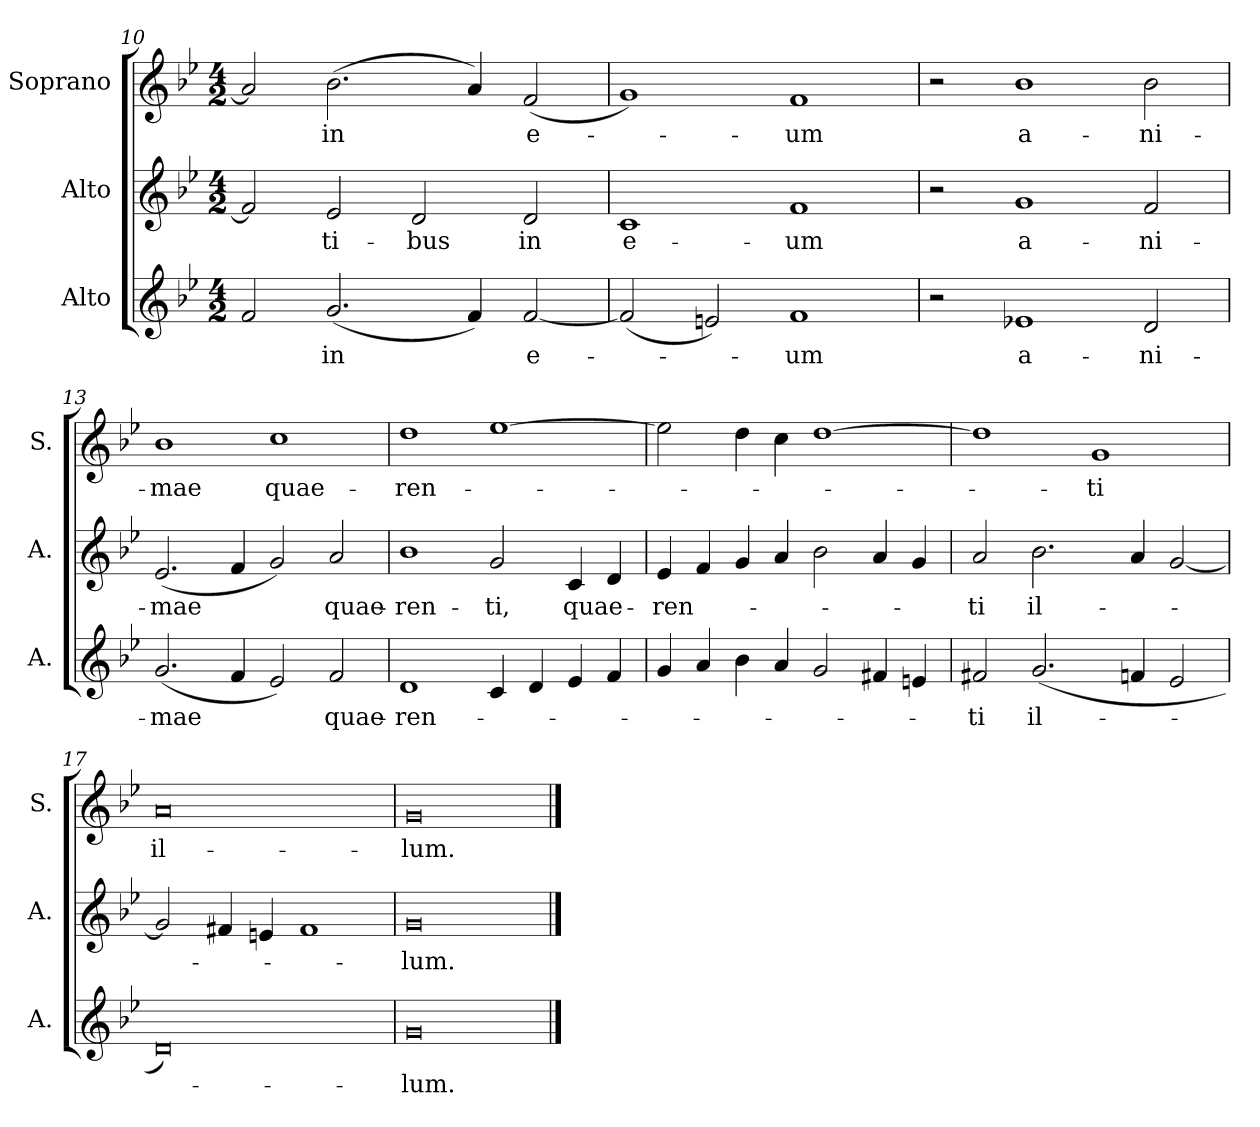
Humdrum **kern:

**kern	**text	**kern	**text	**kern	**text
*part3	*part3	*part2	*part2	*part1	*part1
*staff3	*staff3	*staff2	*staff2	*staff1	*staff1
*I"Alto	*	*I"Alto	*	*I"Soprano	*
*I'A.	*	*I'A.	*	*I'S.	*
*clefG2	*	*clefG2	*	*clefG2	*
*k[b-e-]	*	*k[b-e-]	*	*k[b-e-]	*
*B-:	*	*B-:	*	*B-:	*
*M4/2	*	*M4/2	*	*M4/2	*
=10	=10	=10	=10	=10	=10
2fi/	.	2fi/]	.	2ai/]	.
!	!LO:LY:b:color=#000000	!	!	!	!
!	!	!	!LO:LY:b:color=#000000	!	!
!	!	!	!	!	!LO:LY:b:color=#000000
(2.gi/	in	2e-i/	-ti-	(2.b-i\	in
!	!	!	!LO:LY:b:color=#000000	!	!
.	.	2di/	-bus	.	.
4fi/)	.	.	.	4ai/)	.
!	!LO:LY:b:color=#000000	!	!	!	!
!	!	!	!LO:LY:b:color=#000000	!	!
!	!	!	!	!	!LO:LY:b:color=#000000
[2fi/	e-	2di/	in	(2fi/	e-
=11	=11	=11	=11	=11	=11
!	!	!	!LO:LY:b:color=#000000	!	!
(2fi/]	.	1ci	e-	1gi)	.
2eni/)	.	.	.	.	.
!	!LO:LY:b:color=#000000	!	!	!	!
!	!	!	!LO:LY:b:color=#000000	!	!
!	!	!	!	!	!LO:LY:b:color=#000000
1fi	-um	1fi	-um	1fi	-um
=12	=12	=12	=12	=12	=12
2r	.	2r	.	2r	.
!	!LO:LY:b:color=#000000	!	!	!	!
!	!	!	!LO:LY:b:color=#000000	!	!
!	!	!	!	!	!LO:LY:b:color=#000000
1e-Xi	a-	1gi	a-	1b-i	a-
!	!LO:LY:b:color=#000000	!	!	!	!
!	!	!	!LO:LY:b:color=#000000	!	!
!	!	!	!	!	!LO:LY:b:color=#000000
2di/	-ni-	2fi/	-ni-	2b-i\	-ni-
=13	=13	=13	=13	=13	=13
!	!LO:LY:b:color=#000000	!	!	!	!
!	!	!	!LO:LY:b:color=#000000	!	!
!	!	!	!	!	!LO:LY:b:color=#000000
(2.gi/	-mae	(2.e-i/	-mae	1b-i	-mae
4fi/	.	4fi/	.	.	.
!	!	!	!	!	!LO:LY:b:color=#000000
2e-i/)	.	2gi/)	.	1cci	quae-
!	!LO:LY:b:color=#000000	!	!	!	!
!	!	!	!LO:LY:b:color=#000000	!	!
2fi/	quae-	2ai/	quae-	.	.
!!LO:LB:g=z
=14	=14	=14	=14	=14	=14
!	!LO:LY:b:color=#000000	!	!	!	!
!	!	!	!LO:LY:b:color=#000000	!	!
!	!	!	!	!	!LO:LY:b:color=#000000
1di	-ren-	1b-i	-ren-	1ddi	-ren-
!	!	!	!LO:LY:b:color=#000000	!	!
4ci/	.	2gi/	-ti,	[1ee-i	.
4di/	.	.	.	.	.
!	!	!	!LO:LY:b:color=#000000	!	!
4e-i/	.	4ci/	quae-	.	.
4fi/	.	4di/	.	.	.
=15	=15	=15	=15	=15	=15
!	!	!	!LO:LY:b:color=#000000	!	!
4gi/	.	4e-i/	-ren-	2ee-i\]	.
4ai/	.	4fi/	.	.	.
4b-i\	.	4gi/	.	4ddi\	.
4ai/	.	4ai/	.	4cci\	.
2gi/	.	2b-i\	.	[1ddi	.
4f#Xi/	.	4ai/	.	.	.
4eni/	.	4gi/	.	.	.
=16	=16	=16	=16	=16	=16
!	!LO:LY:b:color=#000000	!	!	!	!
!	!	!	!LO:LY:b:color=#000000	!	!
2f#Xi/	-ti	2ai/	-ti	1ddi]	.
!	!LO:LY:b:color=#000000	!	!	!	!
!	!	!	!LO:LY:b:color=#000000	!	!
(2.gi/	il-	2.b-i\	il-	.	.
!	!	!	!	!	!LO:LY:b:color=#000000
.	.	.	.	1gi	-ti
4fni/	.	4ai/	.	.	.
2e-i/	.	[2gi/	.	.	.
=17	=17	=17	=17	=17	=17
!	!	!	!	!	!LO:LY:b:color=#000000
0di)	.	2gi/]	.	0ai	il-
.	.	4f#Xi/	.	.	.
.	.	4eni/	.	.	.
.	.	1f#i	.	.	.
=18	=18	=18	=18	=18	=18
!	!LO:LY:b:color=#000000	!	!	!	!
!	!	!	!LO:LY:b:color=#000000	!	!
!	!	!	!	!	!LO:LY:b:color=#000000
0gi	-lum.	0gi	-lum.	0gi	-lum.
==	==	==	==	==	==
*-	*-	*-	*-	*-	*-
